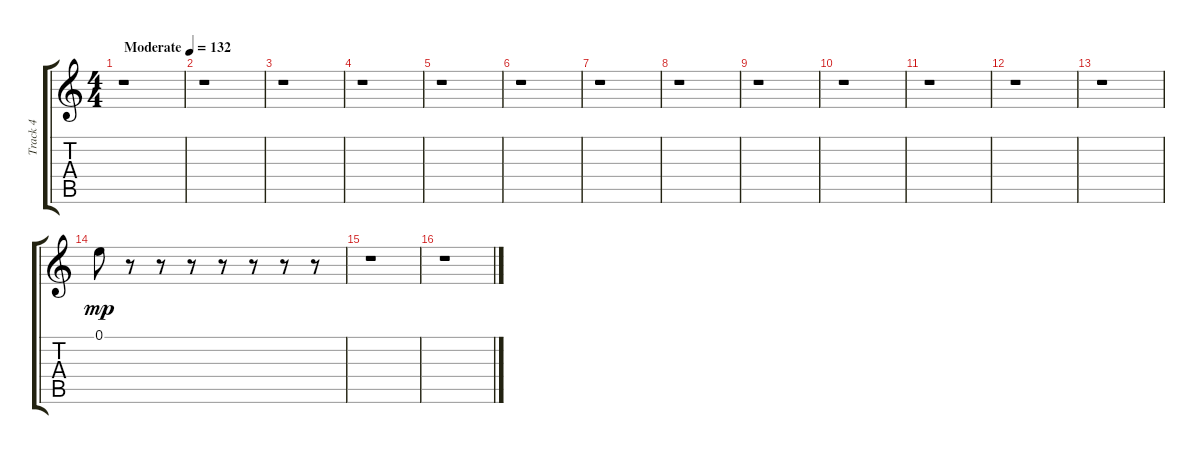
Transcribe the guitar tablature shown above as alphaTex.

\track ("Track 4" "Track 4") {instrument acousticguitarsteel}
\staff {score tabs}
\tuning (E4 B3 G3 D3 A2 E2) {hide}
\ts (4 4)
\tempo (132 "Moderate")
\clef g2
\ks c
r.1{dy mp instrument acousticguitarsteel} |
r.1 |
r.1 |
r.1 |
r.1 |
r.1 |
r.1 |
r.1 |
r.1 |
r.1 |
r.1 |
r.1 |
r.1 |
0.1.8 r.8 r.8 r.8 r.8 r.8 r.8 r.8 |
r.1 |
r.1
